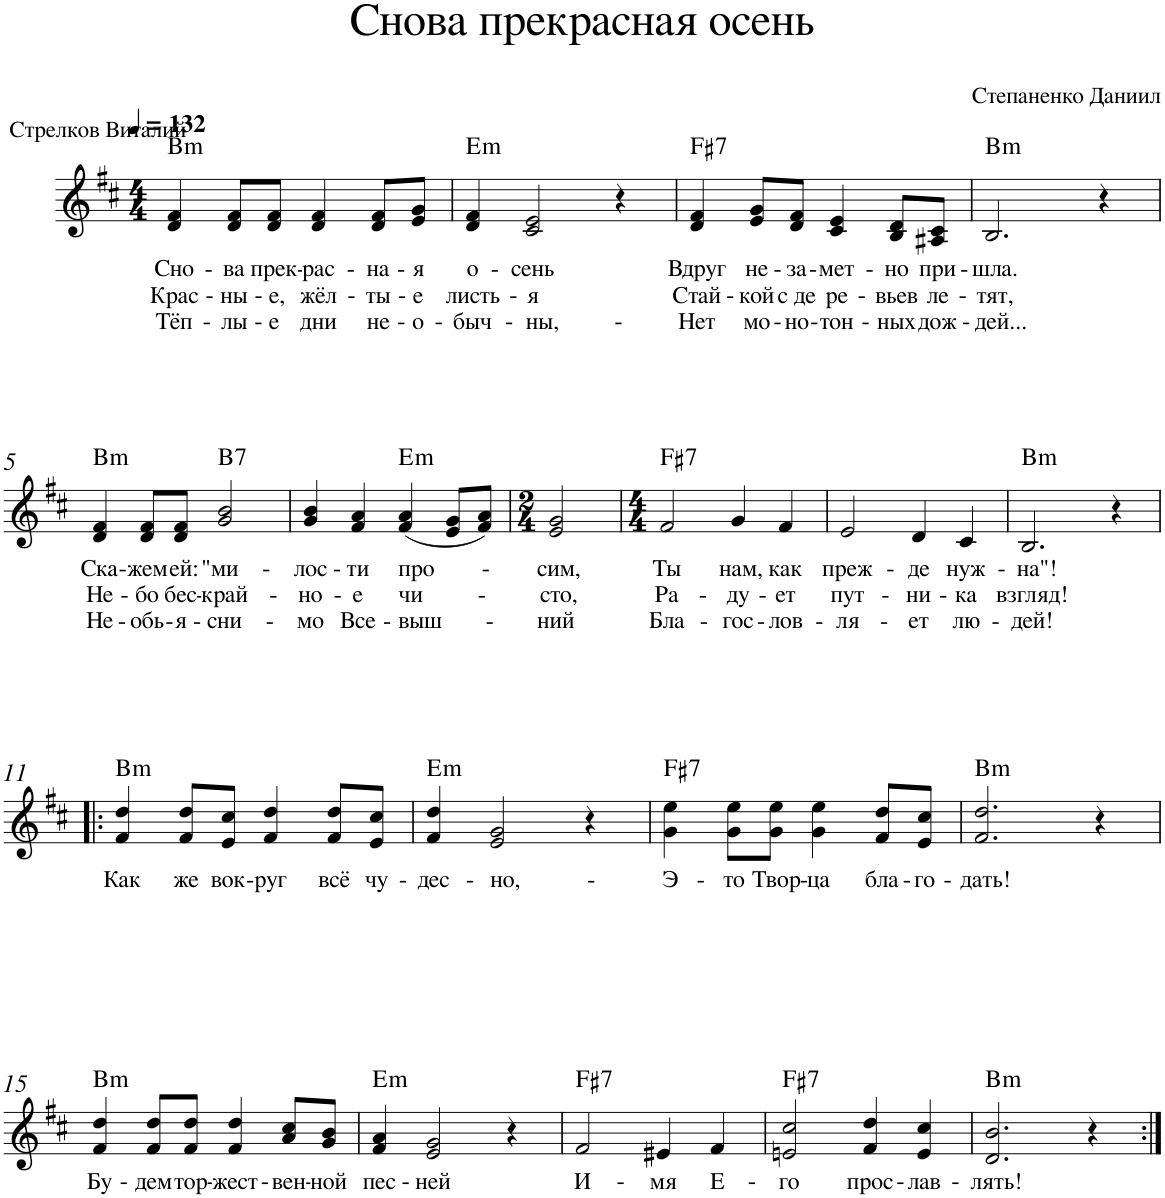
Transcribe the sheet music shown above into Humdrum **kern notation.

**kern	**text	**text	**text	**harte
*part1	*part1	*part1	*part1	*part1
*staff1	*staff1	*staff1	*staff1	*
*I"P1	*	*	*	*
*clefG2	*	*	*	*
*k[f#c#]	*	*	*	*
*D:	*	*	*	*
*M4/4	*	*	*	*
*MM132	*	*	*	*
=1	=1	=1	=1	=1
!	!LO:LY:b	!LO:LY:b	!LO:LY:b	!LO:H:kt=m
4d/ 4f#/	Сно-	Крас-	Тёп-	B:min
!	!LO:LY:b	!LO:LY:b	!LO:LY:b	!
8d/ 8f#/L	-ва	-ны-	-лы-	.
!	!LO:LY:b	!LO:LY:b	!LO:LY:b	!
8d/ 8f#/J	прек-	-е,	-е	.
!	!LO:LY:b	!LO:LY:b	!LO:LY:b	!
4d/ 4f#/	-рас-	жёл-	дни	.
!	!LO:LY:b	!LO:LY:b	!LO:LY:b	!
8d/ 8f#/L	-на-	-ты-	не-	.
!	!LO:LY:b	!LO:LY:b	!LO:LY:b	!
8e/ 8g/J	-я	-е	-о-	.
=2	=2	=2	=2	=2
!	!LO:LY:b	!LO:LY:b	!LO:LY:b	!LO:H:kt=m
4d/ 4f#/	о-	листь-	-быч-	E:min
!	!LO:LY:b	!LO:LY:b	!LO:LY:b	!
2c#/ 2e/	-сень	-я	-ны,-	.
4r	.	.	.	.
=3	=3	=3	=3	=3
!	!LO:LY:b	!LO:LY:b	!LO:LY:b	!LO:H:kt=7
4d/ 4f#/	Вдруг	Стай-	-Нет	F#:7
!	!LO:LY:b	!LO:LY:b	!LO:LY:b	!
8e/ 8g/L	не-	-кой	мо-	.
!	!LO:LY:b	!LO:LY:b	!LO:LY:b	!
8d/ 8f#/J	-за-	с де	-но-	.
!	!LO:LY:b	!LO:LY:b	!LO:LY:b	!
4c#/ 4e/	-мет-	ре-	-тон-	.
!	!LO:LY:b	!LO:LY:b	!LO:LY:b	!
8B/ 8d/L	-но	-вьев	-ных	.
!	!LO:LY:b	!LO:LY:b	!LO:LY:b	!
8A#X/ 8c#/J	при-	ле-	дож-	.
=4	=4	=4	=4	=4
!	!LO:LY:b	!LO:LY:b	!LO:LY:b	!LO:H:kt=m
2.B/	-шла.	-тят,	-дей...	B:min
4r	.	.	.	.
!!LO:LB:g=z
=5	=5	=5	=5	=5
!	!LO:LY:b	!LO:LY:b	!LO:LY:b	!LO:H:kt=m
4d/ 4f#/	Ска-	Не-	Не-	B:min
!	!LO:LY:b	!LO:LY:b	!LO:LY:b	!
8d/ 8f#/L	-жем	-бо	-обь-	.
!	!LO:LY:b	!LO:LY:b	!LO:LY:b	!
8d/ 8f#/J	ей:	бес-	-я-	.
!	!LO:LY:b	!LO:LY:b	!LO:LY:b	!LO:H:kt=7
2g/ 2b/	"ми-	-край-	-сни-	B:7
=6	=6	=6	=6	=6
!	!LO:LY:b	!LO:LY:b	!LO:LY:b	!
4g/ 4b/	-лос-	-но-	-мо	.
!	!LO:LY:b	!LO:LY:b	!LO:LY:b	!
4f#/ 4a/	-ти	-е	Все-	.
!	!LO:LY:b	!LO:LY:b	!LO:LY:b	!LO:H:kt=m
(<4f#/ 4a/	про-	чи-	-выш-	E:min
8e/ 8g/L	.	.	.	.
8f#/ 8a/J)	.	.	.	.
=7	=7	=7	=7	=7
*M2/4	*	*	*	*
!	!LO:LY:b	!LO:LY:b	!LO:LY:b	!
2e/ 2g/	-сим,	-сто,	-ний	.
=8	=8	=8	=8	=8
*M4/4	*	*	*	*
!	!LO:LY:b	!LO:LY:b	!LO:LY:b	!LO:H:kt=7
2f#/	Ты	Ра-	Бла-	F#:7
!	!LO:LY:b	!LO:LY:b	!LO:LY:b	!
4g/	нам,	-ду-	-гос-	.
!	!LO:LY:b	!LO:LY:b	!LO:LY:b	!
4f#/	как	-ет	-лов-	.
=9	=9	=9	=9	=9
!	!LO:LY:b	!LO:LY:b	!LO:LY:b	!
2e/	преж-	пут-	-ля-	.
!	!LO:LY:b	!LO:LY:b	!LO:LY:b	!
4d/	-де	-ни-	-ет	.
!	!LO:LY:b	!LO:LY:b	!LO:LY:b	!
4c#/	нуж-	-ка	лю-	.
=10	=10	=10	=10	=10
!	!LO:LY:b	!LO:LY:b	!LO:LY:b	!LO:H:kt=m
2.B/	-на"!	взгляд!	-дей!	B:min
4r	.	.	.	.
!!LO:LB:g=z
=11!|:	=11!|:	=11!|:	=11!|:	=11!|:
!	!LO:LY:b	!	!	!LO:H:kt=m
4f#/ 4dd/	Как	.	.	B:min
!	!LO:LY:b	!	!	!
8f#/ 8dd/L	же	.	.	.
!	!LO:LY:b	!	!	!
8e/ 8cc#/J	вок-	.	.	.
!	!LO:LY:b	!	!	!
4f#/ 4dd/	-руг	.	.	.
!	!LO:LY:b	!	!	!
8f#/ 8dd/L	всё	.	.	.
!	!LO:LY:b	!	!	!
8e/ 8cc#/J	чу-	.	.	.
=12	=12	=12	=12	=12
!	!LO:LY:b	!	!	!LO:H:kt=m
4f#/ 4dd/	-дес-	.	.	E:min
!	!LO:LY:b	!	!	!
2e/ 2g/	-но,-	.	.	.
4r	.	.	.	.
=13	=13	=13	=13	=13
!	!LO:LY:b	!	!	!LO:H:kt=7
4g\ 4ee\	-Э-	.	.	F#:7
!	!LO:LY:b	!	!	!
8g\ 8ee\L	-то	.	.	.
!	!LO:LY:b	!	!	!
8g\ 8ee\J	Твор-	.	.	.
!	!LO:LY:b	!	!	!
4g\ 4ee\	-ца	.	.	.
!	!LO:LY:b	!	!	!
8f#/ 8dd/L	бла-	.	.	.
!	!LO:LY:b	!	!	!
8e/ 8cc#/J	-го-	.	.	.
=14	=14	=14	=14	=14
!	!LO:LY:b	!	!	!LO:H:kt=m
2.f#/ 2.dd/	-дать!	.	.	B:min
4r	.	.	.	.
!!LO:LB:g=z
=15	=15	=15	=15	=15
!	!LO:LY:b	!	!	!LO:H:kt=m
4f#/ 4dd/	Бу-	.	.	B:min
!	!LO:LY:b	!	!	!
8f#/ 8dd/L	-дем	.	.	.
!	!LO:LY:b	!	!	!
8f#/ 8dd/J	тор-	.	.	.
!	!LO:LY:b	!	!	!
4f#/ 4dd/	-жест-	.	.	.
!	!LO:LY:b	!	!	!
8a/ 8cc#/L	-вен-	.	.	.
!	!LO:LY:b	!	!	!
8g/ 8b/J	-ной	.	.	.
=16	=16	=16	=16	=16
!	!LO:LY:b	!	!	!LO:H:kt=m
4f#/ 4a/	пес-	.	.	E:min
!	!LO:LY:b	!	!	!
2e/ 2g/	-ней	.	.	.
4r	.	.	.	.
=17	=17	=17	=17	=17
!	!LO:LY:b	!	!	!LO:H:kt=7
2f#/	И-	.	.	F#:7
!	!LO:LY:b	!	!	!
4e#X/	-мя	.	.	.
!	!LO:LY:b	!	!	!
4f#/	Е-	.	.	.
=18	=18	=18	=18	=18
!	!LO:LY:b	!	!	!LO:H:kt=7
2en/ 2cc#/	-го	.	.	F#:7
!	!LO:LY:b	!	!	!
4f#/ 4dd/	прос-	.	.	.
!	!LO:LY:b	!	!	!
4e/ 4cc#/	-лав-	.	.	.
=19	=19	=19	=19	=19
!	!LO:LY:b	!	!	!LO:H:kt=m
2.d/ 2.b/	-лять!	.	.	B:min
4r	.	.	.	.
=:|!	=:|!	=:|!	=:|!	=:|!
*-	*-	*-	*-	*-
